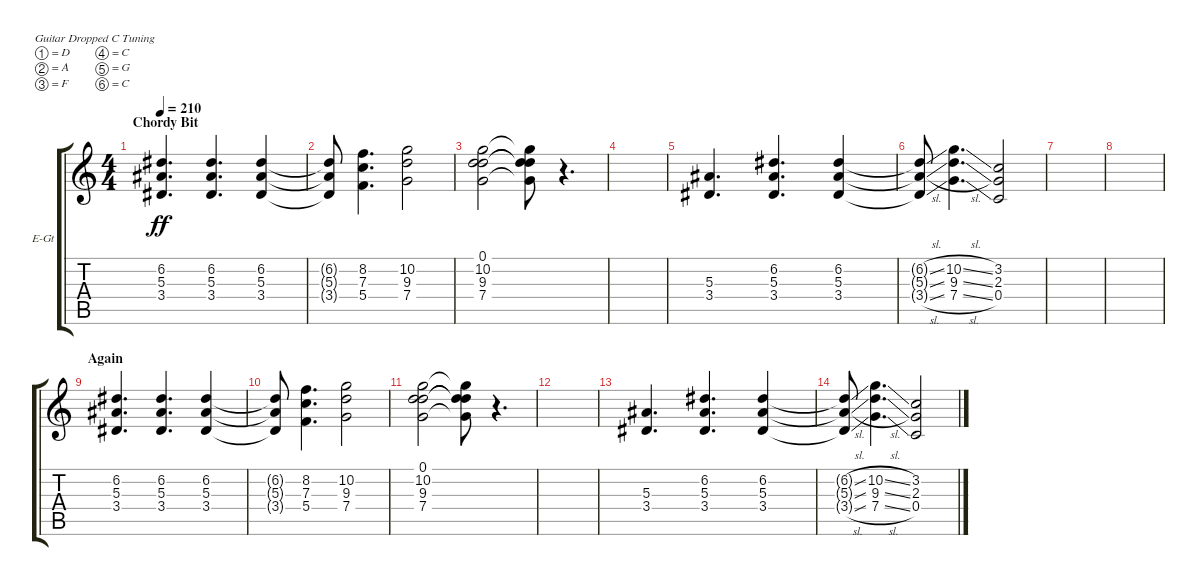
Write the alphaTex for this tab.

\defaultSystemsLayout 4
\bracketExtendMode groupsimilarinstruments
\firstSystemTrackNameOrientation horizontal
\otherSystemsTrackNameOrientation horizontal
\track ("Left Guitar" "E-Gt") {instrument distortionguitar}
\staff {score tabs}
\tuning (D4 A3 F3 C3 G2 C2)
\ts (4 4)
\section ("" "Chordy Bit")
\tempo 210
\clef g2
\ks c
(6.2 3.4 5.3).4{d dy ff} (3.4 5.3 6.2).4{d} (3.4 6.2 5.3).4 |
(3.4{t} 6.2{t} 5.3{t}).8 (5.4 8.2 7.3).4{d} (7.4 9.3 10.2).2 |
(7.4 9.3 10.2 0.1).2 (7.4{t} 9.3{t} 10.2{t} 0.1{t}).8 r.4{d} |
|
(3.4 5.3).4{d} (3.4 5.3 6.2).4{d} (3.4 6.2 5.3).4 |
(3.4{sl t} 6.2{sl t} 5.3{sl t}).8 (7.4{sl} 9.3{sl} 10.2{sl}).4{d} (0.4 2.3 3.2).2 |
|
|
\section ("" "Again")
(6.2 3.4 5.3).4{d} (3.4 5.3 6.2).4{d} (3.4 6.2 5.3).4 |
(3.4{t} 6.2{t} 5.3{t}).8 (5.4 8.2 7.3).4{d} (7.4 9.3 10.2).2 |
(7.4 9.3 10.2 0.1).2 (7.4{t} 9.3{t} 10.2{t} 0.1{t}).8 r.4{d} |
|
(3.4 5.3).4{d} (3.4 5.3 6.2).4{d} (3.4 6.2 5.3).4 |
(3.4{sl t} 6.2{sl t} 5.3{sl t}).8 (7.4{sl} 9.3{sl} 10.2{sl}).4{d} (0.4 2.3 3.2).2
